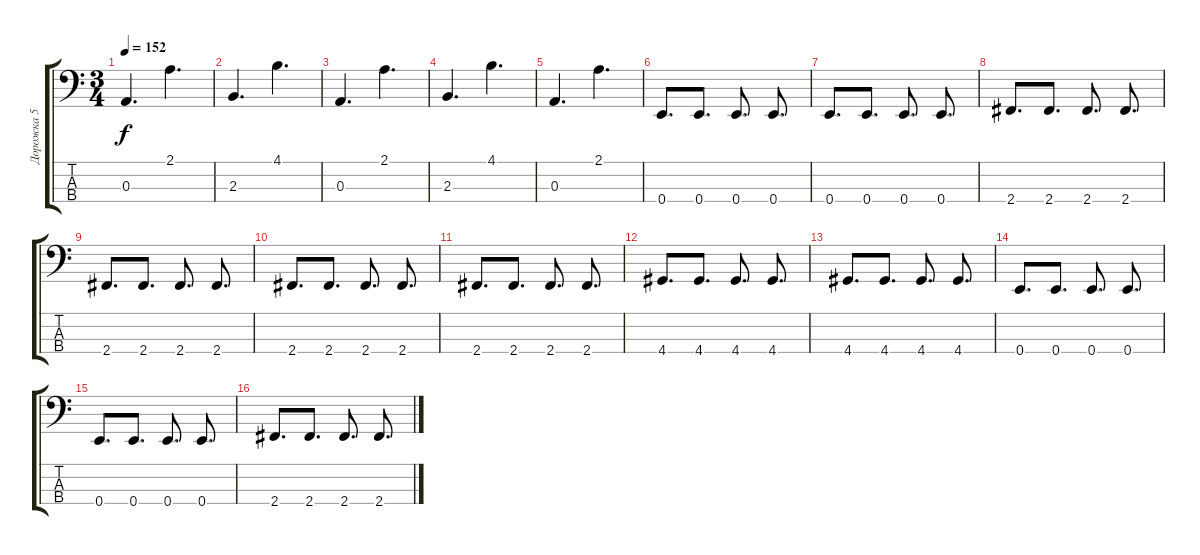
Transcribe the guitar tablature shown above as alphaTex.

\track ("Дорожка 5" "Дорожка 5") {instrument acousticbass}
\staff {score tabs}
\tuning (G2 D2 A1 E1) {hide}
\ts (3 4)
\tempo 152
\clef f4
\ks c
0.3.4{d dy f} 2.1.4{d} |
2.3.4{d} 4.1.4{d} |
0.3.4{d} 2.1.4{d} |
2.3.4{d} 4.1.4{d} |
0.3.4{d} 2.1.4{d} |
0.4.8{d} 0.4.8{d} 0.4.8{d} 0.4.8{d} |
0.4.8{d} 0.4.8{d} 0.4.8{d} 0.4.8{d} |
2.4.8{d} 2.4.8{d} 2.4.8{d} 2.4.8{d} |
2.4.8{d} 2.4.8{d} 2.4.8{d} 2.4.8{d} |
2.4.8{d} 2.4.8{d} 2.4.8{d} 2.4.8{d} |
2.4.8{d} 2.4.8{d} 2.4.8{d} 2.4.8{d} |
4.4.8{d} 4.4.8{d} 4.4.8{d} 4.4.8{d} |
4.4.8{d} 4.4.8{d} 4.4.8{d} 4.4.8{d} |
0.4.8{d} 0.4.8{d} 0.4.8{d} 0.4.8{d} |
0.4.8{d} 0.4.8{d} 0.4.8{d} 0.4.8{d} |
2.4.8{d} 2.4.8{d} 2.4.8{d} 2.4.8{d}
